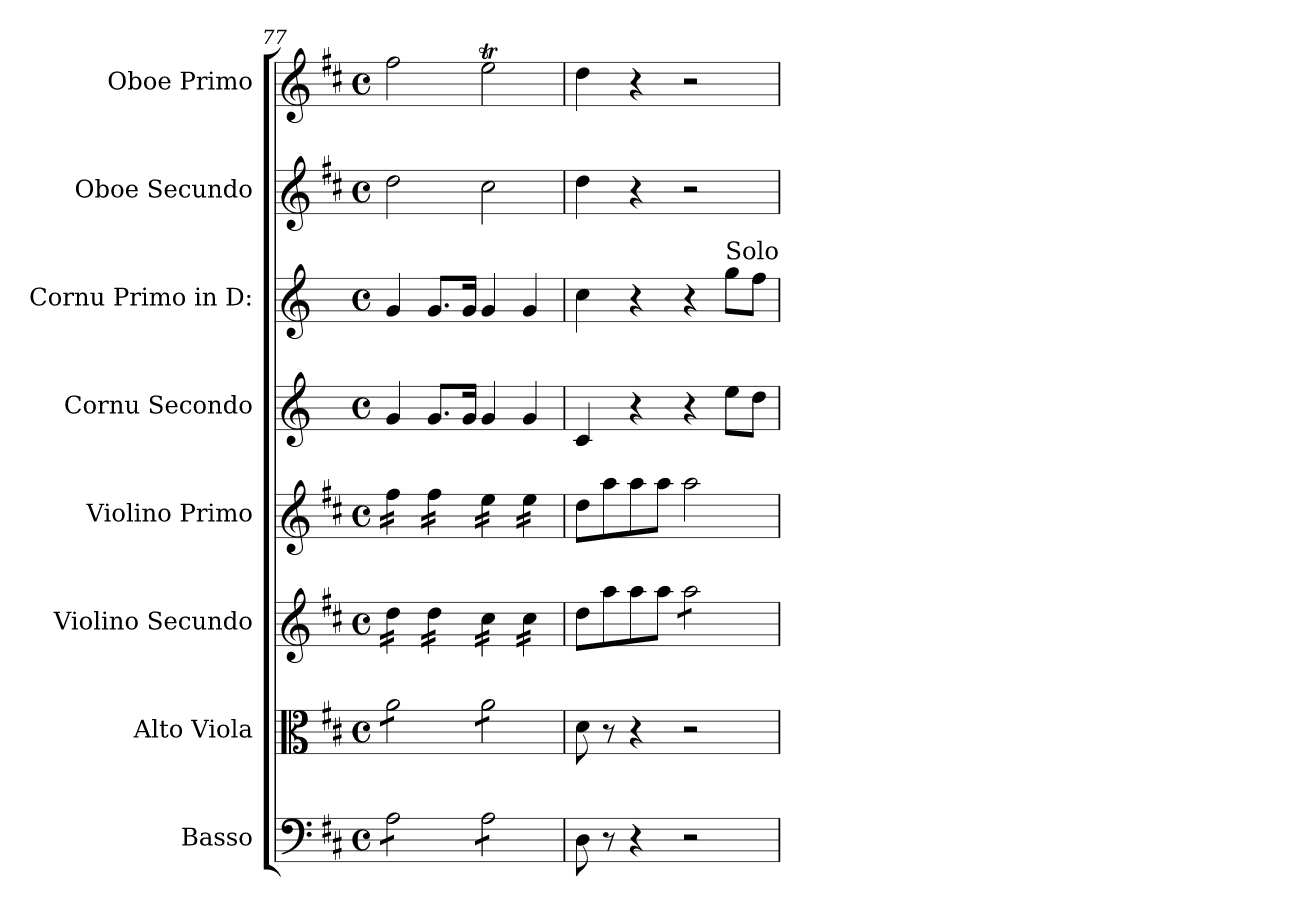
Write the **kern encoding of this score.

**kern	**kern	**kern	**kern	**kern	**kern	**kern	**kern
*part8	*part7	*part6	*part5	*part4	*part3	*part2	*part1
*staff8	*staff7	*staff6	*staff5	*staff4	*staff3	*staff2	*staff1
*I"Basso	*I"Alto Viola	*I"Violino Secundo	*I"Violino Primo	*I"Cornu Secondo	*I"Cornu Primo in D:	*I"Oboe Secundo	*I"Oboe Primo
*	*I'Vla	*	*I'Vn I	*	*I'Cor I	*	*I'Ob I
*clefF4	*clefC3	*clefG2	*clefG2	*clefG2	*clefG2	*clefG2	*clefG2
*	*	*	*	*ITrd-1c-2	*ITrd-1c-2	*	*
*k[f#c#]	*k[f#c#]	*k[f#c#]	*k[f#c#]	*k[f#c#]	*k[f#c#]	*k[f#c#]	*k[f#c#]
*D:	*D:	*D:	*D:	*D:	*D:	*D:	*D:
*M4/4	*M4/4	*M4/4	*M4/4	*M4/4	*M4/4	*M4/4	*M4/4
*met(c)	*met(c)	*met(c)	*met(c)	*met(c)	*met(c)	*met(c)	*met(c)
=77	=77	=77	=77	=77	=77	=77	=77
*tremolo	*	*	*	*	*	*	*
*	*tremolo	*	*	*	*	*	*
*	*	*tremolo	*	*	*	*	*
*	*	*	*tremolo	*	*	*	*
8A\L	8a\L	16dd\LL	16ff#\LL	4a/	4a/	2dd\	2ff#\
.	.	16dd\	16ff#\	.	.	.	.
8A\	8a\	16dd\	16ff#\	.	.	.	.
.	.	16dd\JJ	16ff#\JJ	.	.	.	.
8A\	8a\	16dd\LL	16ff#\LL	8.a/L	8.a/L	.	.
.	.	16dd\	16ff#\	.	.	.	.
8A\J	8a\J	16dd\	16ff#\	.	.	.	.
.	.	16dd\JJ	16ff#\JJ	16a/Jk	16a/Jk	.	.
8A\L	8a\L	16cc#\LL	16ee\LL	4a/	4a/	2cc#\	2eeT\
.	.	16cc#\	16ee\	.	.	.	.
8A\	8a\	16cc#\	16ee\	.	.	.	.
.	.	16cc#\JJ	16ee\JJ	.	.	.	.
8A\	8a\	16cc#\LL	16ee\LL	4a/	4a/	.	.
.	.	16cc#\	16ee\	.	.	.	.
8A\J	8a\J	16cc#\	16ee\	.	.	.	.
*	*Xtremolo	*	*	*	*	*	*
*Xtremolo	*	*	*	*	*	*	*
.	.	16cc#\JJ	16ee\JJ	.	.	.	.
*	*	*	*Xtremolo	*	*	*	*
*	*	*Xtremolo	*	*	*	*	*
=78	=78	=78	=78	=78	=78	=78	=78
8D\	8d\	8dd\L	8dd\L	4d/	4dd\	4dd\	4dd\
8r	8r	8aa\	8aa\	.	.	.	.
4r	4r	8aa\	8aa\	4r	4r	4r	4r
.	.	8aa\J	8aa\J	.	.	.	.
*	*	*tremolo	*	*	*	*	*
2r	2r	8aa\L	2aa\	4r	4r	2r	2r
.	.	8aa\	.	.	.	.	.
!	!	!	!	!	!LO:TX:a:t=Solo	!	!
.	.	8aa\	.	8ff#\L	8aa\L	.	.
.	.	8aa\J	.	8ee\J	8gg\J	.	.
*	*	*Xtremolo	*	*	*	*	*
=	=	=	=	=	=	=	=
*-	*-	*-	*-	*-	*-	*-	*-
